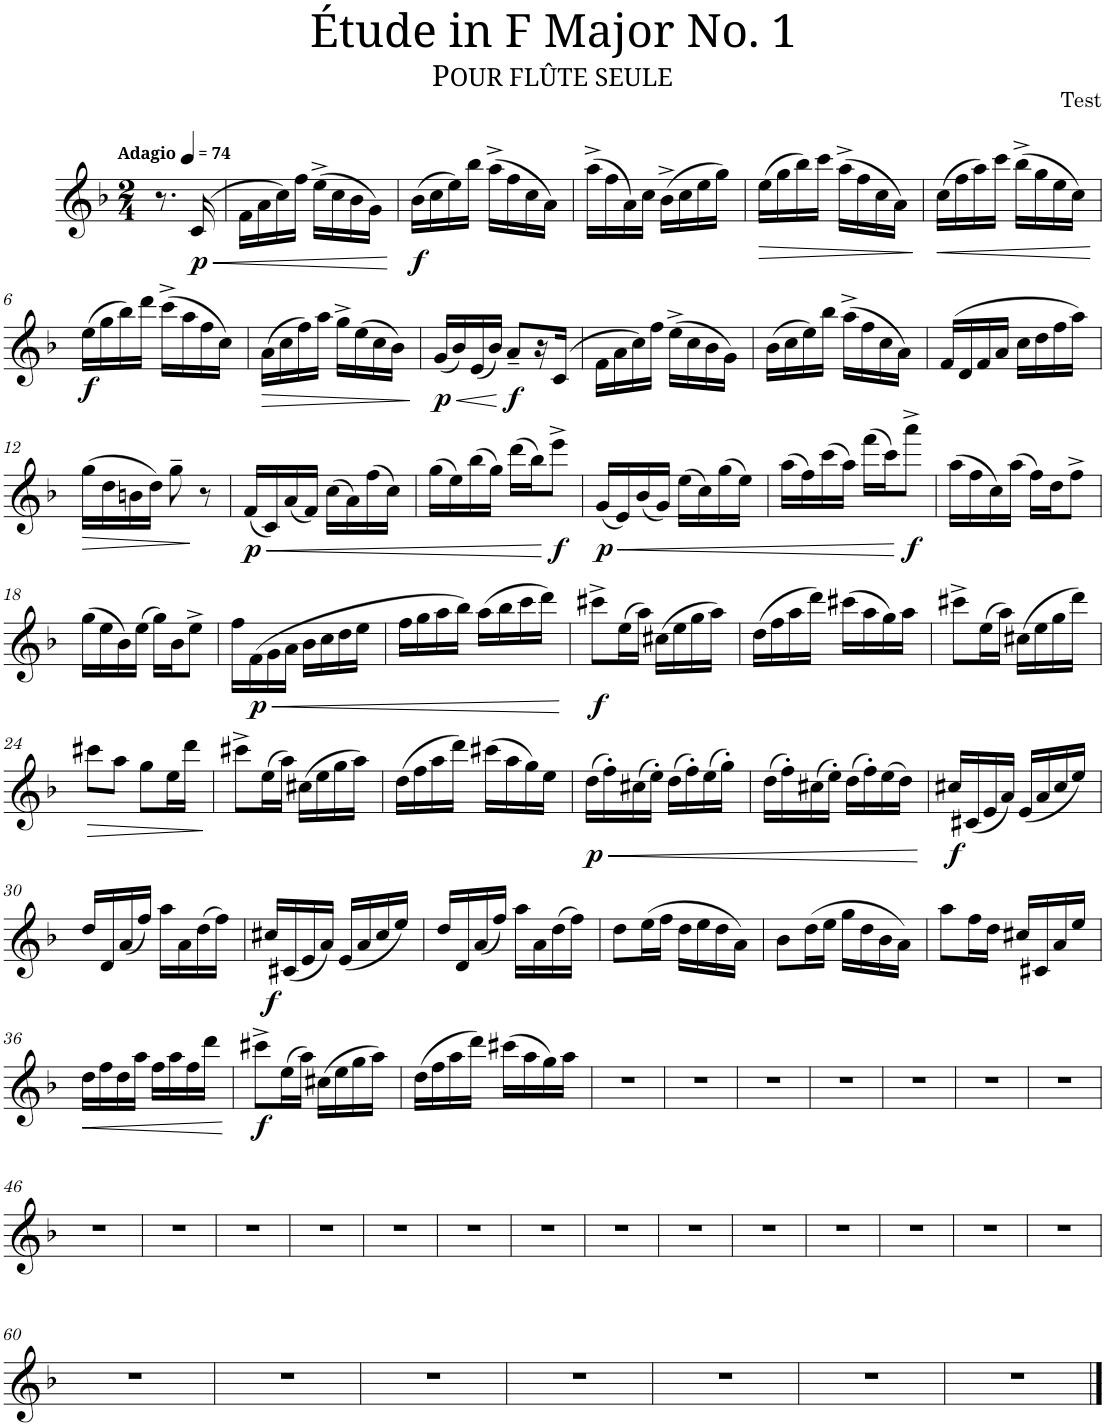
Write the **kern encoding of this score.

**kern	**dynam
*part1	*part1
*staff1	*staff1
*I"Flute	*
*I'Fl.	*
*clefG2	*
*k[b-]	*
*M2/4	*
*MM74	*
=	=
!LO:TX:a:B:t=Adagio	!
8.r	.
!	!LO:HP:b
!	!LO:DY:n=1:b
(16c/	< p
=1	=1
16f\LL	.
16a\	.
16cc\)	.
16ff\JJ	.
(16ee^\LL	.
16cc\	.
16b-\	.
16g\JJ)	.
.	[
=2	=2
!	!LO:DY:b
(16b-\LL	f
16cc\	.
16ee\)	.
16bb-\JJ	.
(16aa^\LL	.
16ff\	.
16cc\	.
16a\JJ)	.
=3	=3
(16aa^\LL	.
16ff\	.
16a\)	.
16cc\JJ	.
(16b-^\LL	.
16cc\	.
16ee\	.
16gg\JJ)	.
=4	=4
!	!LO:HP:b
(16ee\LL	>
16gg\	.
16bb-\)	.
16ccc\JJ	.
(16aa^\LL	.
16ff\	.
16cc\	.
16a\JJ)	.
.	]
=5	=5
!	!LO:HP:b
(16cc\LL	<
16ff\	.
16aa\)	.
16ccc\JJ	.
(16bb-^\LL	.
16gg\	.
16ee\	.
16cc\JJ)	.
.	[
!!LO:LB:g=z
=6	=6
!	!LO:DY:b
(16ee\LL	f
16gg\	.
16bb-\)	.
16ddd\JJ	.
(16ccc^\LL	.
16aa\	.
16ff\	.
16cc\JJ)	.
=7	=7
!	!LO:HP:b
(16a\LL	>
16cc\	.
16ff\)	.
16aa\JJ	.
16gg^\LL	.
(16ee\	.
16cc\	.
16b-\JJ)	.
.	]
=8	=8
!	!LO:HP:b
!	!LO:DY:n=1:b
(16g/LL	< p
16b-/)	.
(16e/	.
16b-/JJ)	.
!	!LO:DY:n=2:b
8a~/L	[ f
16r	.
(16c/JJ	.
=9	=9
16f\LL	.
16a\	.
16cc\)	.
16ff\JJ	.
(16ee^\LL	.
16cc\	.
16b-\	.
16g\JJ)	.
=10	=10
(16b-\LL	.
16cc\	.
16ee\)	.
16bb-\JJ	.
(16aa^\LL	.
16ff\	.
16cc\	.
16a\JJ)	.
=11	=11
(16f/LL	.
16d/	.
16f/	.
16a/JJ	.
16cc\LL	.
16dd\	.
16ff\	.
16aa\JJ)	.
!!LO:LB:g=z
=12	=12
!	!LO:HP:b
(16gg\LL	>
16dd\	.
16bn\	.
16dd\JJ)	.
8gg~\	.
8r	]
=13	=13
!	!LO:HP:b
!	!LO:DY:n=1:b
(16f/LL	< p
16c/)	.
(16a/	.
16f/JJ)	.
(16cc\LL	.
16a\)	.
(16ff\	.
16cc\JJ)	.
=14	=14
(16gg\LL	.
16ee\)	.
(16bb-\	.
16gg\JJ)	.
(16ddd\LL	.
16bb-\J)	.
!	!LO:DY:n=1:b
8eee^\J	[ f
=15	=15
!	!LO:HP:b
!	!LO:DY:n=1:b
(16g/LL	< p
16e/)	.
(16b-/	.
16g/JJ)	.
(16ee\LL	.
16cc\)	.
(16gg\	.
16ee\JJ)	.
=16	=16
(16aa\LL	.
16ff\)	.
(16ccc\	.
16aa\JJ)	.
(16fff\LL	.
16ccc\J)	.
!	!LO:DY:n=1:b
8aaa^\J	[ f
=17	=17
(16aa\LL	.
16ff\	.
16cc\)	.
(16aa\JJ	.
16ff\LL)	.
16dd\J	.
8ff^\J	.
!!LO:LB:g=z
=18	=18
(16gg\LL	.
16ee\	.
16b-\)	.
(16ee\JJ	.
16gg\LL)	.
16b-\J	.
8ee^\J	.
=19	=19
16ff\LL	.
!	!LO:HP:b
!	!LO:DY:n=1:b
(16f\	< p
16g\	.
16a\JJ	.
16b-\LL	.
16cc\	.
16dd\	.
16ee\JJ	.
=20	=20
16ff\LL	.
16gg\	.
16aa\	.
16bb-\JJ)	.
(16aa\LL	.
16bb-\	.
16ccc\	.
16ddd\JJ)	.
.	[
=21	=21
!	!LO:DY:b
8ccc#X^\L	f
(16ee\L	.
16aa\JJ)	.
(16cc#X\LL	.
16ee\	.
16gg\	.
16aa\JJ)	.
=22	=22
(16dd\LL	.
16ff\	.
16aa\	.
16ddd\JJ)	.
(16ccc#X\LL	.
16aa\	.
16gg\)	.
16aa\JJ	.
=23	=23
8ccc#X^\L	.
(16ee\L	.
16aa\JJ)	.
(16cc#X\LL	.
16ee\	.
16gg\	.
16ddd\JJ)	.
!!LO:LB:g=z
=24	=24
!	!LO:HP:b
8ccc#X\L	>
8aa\J	.
8gg\L	.
16ee\L	.
16ddd\JJ	.
.	]
=25	=25
8ccc#X^\L	.
(16ee\L	.
16aa\JJ)	.
(16cc#X\LL	.
16ee\	.
16gg\	.
16aa\JJ)	.
=26	=26
(16dd\LL	.
16ff\	.
16aa\	.
16ddd\JJ)	.
(16ccc#X\LL	.
16aa\	.
16gg\)	.
16ee\JJ	.
=27	=27
!	!LO:HP:b
!	!LO:DY:n=1:b
(16dd\LL	< p
16ff'\)	.
(16cc#X\	.
16ee'\JJ)	.
(16dd\LL	.
16ff'\)	.
(16ee\	.
16gg'\JJ)	.
=28	=28
(16dd\LL	.
16ff'\)	.
(16cc#X\	.
16ee'\JJ)	.
(16dd\LL	.
16ff'\)	.
(16ee\	.
16dd\JJ)	.
.	[
=29	=29
!	!LO:DY:b
16cc#X/LL	f
(16c#X/	.
16e/	.
16a/JJ)	.
(16e/LL	.
16a/	.
16cc#/	.
16ee/JJ)	.
!!LO:LB:g=z
=30	=30
16dd/LL	.
16d/	.
(16a/	.
16ff/JJ)	.
16aa\LL	.
16a\	.
(16dd\	.
16ff\JJ)	.
=31	=31
!	!LO:DY:b
16cc#X/LL	f
(16c#X/	.
16e/	.
16a/JJ)	.
(16e/LL	.
16a/	.
16cc#/	.
16ee/JJ)	.
=32	=32
16dd/LL	.
16d/	.
(16a/	.
16ff/JJ)	.
16aa\LL	.
16a\	.
(16dd\	.
16ff\JJ)	.
=33	=33
8dd\L	.
(16ee\L	.
16ff\JJ	.
16dd\LL	.
16ee\	.
16dd\	.
16a\JJ)	.
=34	=34
8b-\L	.
(16dd\L	.
16ee\JJ	.
16gg\LL	.
16dd\	.
16b-\	.
16a\JJ)	.
=35	=35
8aa\L	.
16ff\L	.
16dd\JJ	.
16cc#X/LL	.
16c#X/	.
16a/	.
16ee/JJ	.
!!LO:LB:g=z
=36	=36
!	!LO:HP:b
16dd\LL	<
16ff\	.
16dd\	.
16aa\JJ	.
16ff\LL	.
16aa\	.
16ff\	.
16ddd\JJ	.
.	[
=37	=37
!	!LO:DY:b
8ccc#X^\L	f
(16ee\L	.
16aa\JJ)	.
(16cc#X\LL	.
16ee\	.
16gg\	.
16aa\JJ)	.
=38	=38
(16dd\LL	.
16ff\	.
16aa\	.
16ddd\JJ)	.
(16ccc#X\LL	.
16aa\	.
16gg\)	.
16aa\JJ	.
=39	=39
2r	.
=40	=40
2r	.
=41	=41
2r	.
=42	=42
2r	.
=43	=43
2r	.
=44	=44
2r	.
=45	=45
2r	.
!!LO:LB:g=z
=46	=46
2r	.
=47	=47
2r	.
=48	=48
2r	.
=49	=49
2r	.
=50	=50
2r	.
=51	=51
2r	.
=52	=52
2r	.
=53	=53
2r	.
=54	=54
2r	.
=55	=55
2r	.
=56	=56
2r	.
=57	=57
2r	.
=58	=58
2r	.
=59	=59
2r	.
!!LO:LB:g=z
=60	=60
2r	.
=61	=61
2r	.
=62	=62
2r	.
=63	=63
2r	.
=64	=64
2r	.
=65	=65
2r	.
=66	=66
2r	.
==	==
*-	*-
